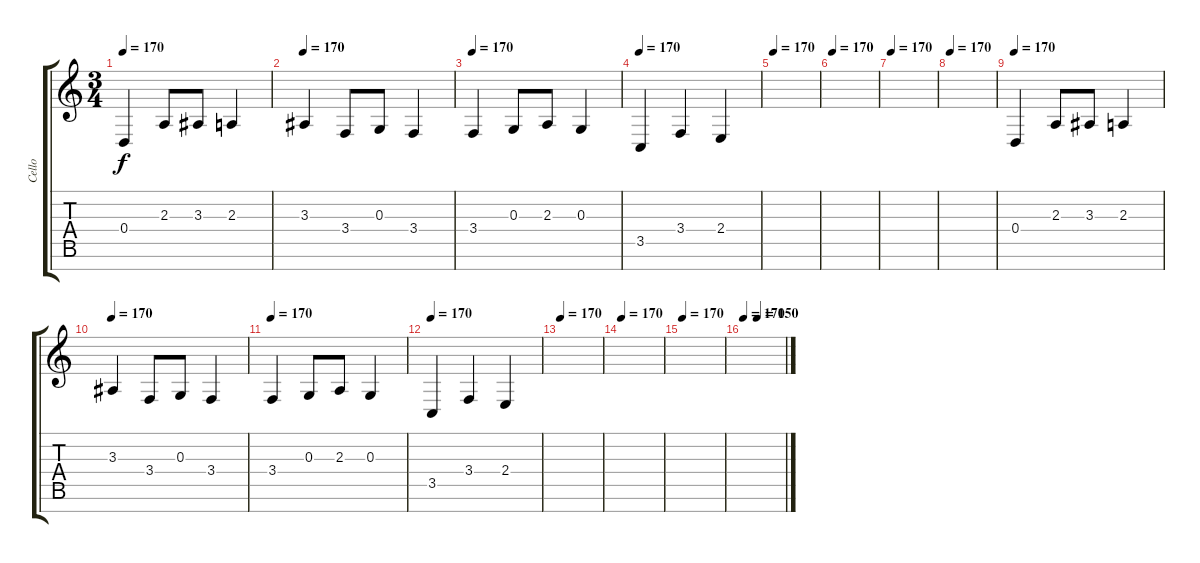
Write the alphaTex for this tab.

\track ("Cello" "Cello") {instrument cello}
\staff {score tabs}
\tuning (E4 B3 G3 D3 A2 E2 B1) {hide}
\ts (3 4)
\tempo 170
\clef g2
\ks c
0.4.4{dy f} 2.3.8 3.3.8 2.3.4 |
\tempo 170
3.3.4 3.4.8 0.3.8 3.4.4 |
\tempo 170
3.4.4 0.3.8 2.3.8 0.3.4 |
\tempo 170
3.5.4 3.4.4 2.4.4 |
\tempo 170
|
\tempo 170
|
\tempo 170
|
\tempo 170
|
\tempo 170
0.4.4 2.3.8 3.3.8 2.3.4 |
\tempo 170
3.3.4 3.4.8 0.3.8 3.4.4 |
\tempo 170
3.4.4 0.3.8 2.3.8 0.3.4 |
\tempo 170
3.5.4 3.4.4 2.4.4 |
\tempo 170
|
\tempo 170
|
\tempo 170
|
\tempo 170
\tempo (150 0.3333333333333333)
